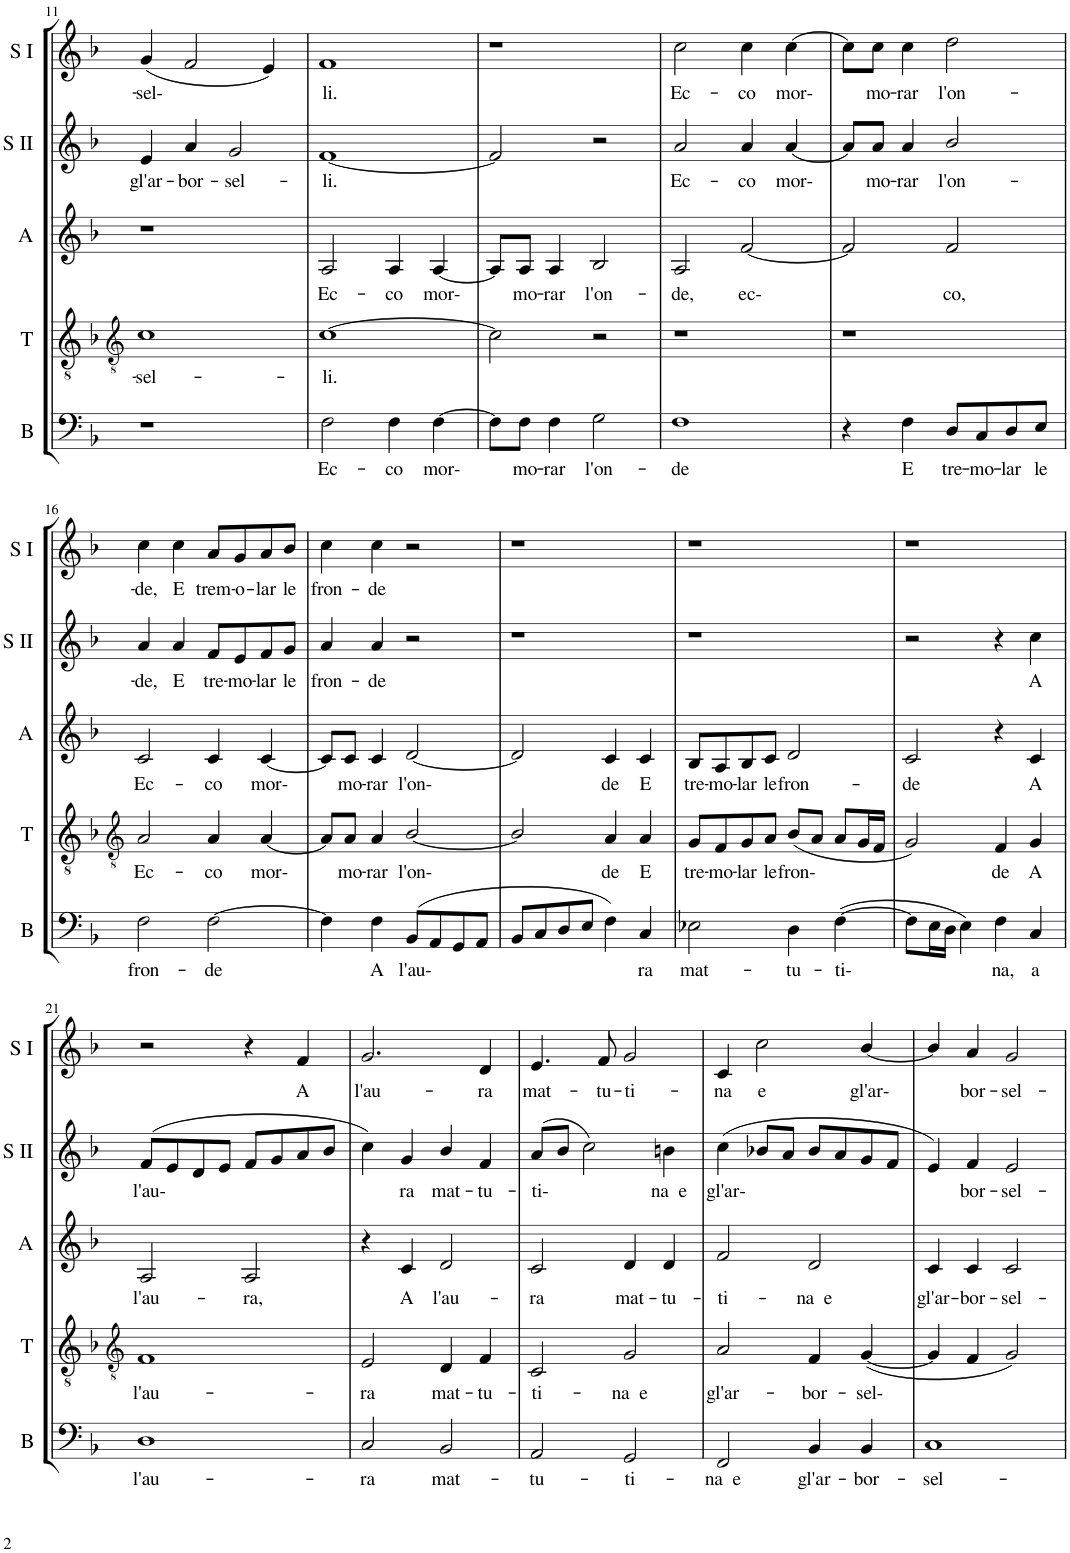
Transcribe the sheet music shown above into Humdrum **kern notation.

**kern	**text	**kern	**text	**kern	**text	**kern	**text	**kern	**text
*part5	*part5	*part4	*part4	*part3	*part3	*part2	*part2	*part1	*part1
*staff5	*staff5	*staff4	*staff4	*staff3	*staff3	*staff2	*staff2	*staff1	*staff1
*I"Bass	*	*I"Tenor	*	*I"Alto	*	*I"Soprano II	*	*I"Soprano I	*
*I'B	*	*I'T	*	*I'A	*	*I'S II	*	*I'S I	*
!!LO:PB:g=z
*clefF4	*	*clefGv2	*	*clefG2	*	*clefG2	*	*clefG2	*
*k[b-]	*	*k[b-]	*	*k[b-]	*	*k[b-]	*	*k[b-]	*
*F:	*	*F:	*	*F:	*	*F:	*	*F:	*
*M2/2	*	*M2/2	*	*M2/2	*	*M2/2	*	*M2/2	*
*met(c|)	*	*met(c|)	*	*met(c|)	*	*met(c|)	*	*met(c|)	*
=11	=11	=11	=11	=11	=11	=11	=11	=11	=11
!	!	!	!LO:LY:b	!	!	!	!LO:LY:b	!	!LO:LY:b
1r	.	1c	-sel-	1r	.	4e/	gl'ar-	(4g/	-sel-
!	!	!	!	!	!	!	!LO:LY:b	!	!
.	.	.	.	.	.	4a/	-bor-	2f/	.
!	!	!	!	!	!	!	!LO:LY:b	!	!
.	.	.	.	.	.	2g/	-sel-	.	.
.	.	.	.	.	.	.	.	4e/)	.
=12	=12	=12	=12	=12	=12	=12	=12	=12	=12
!	!LO:LY:b	!	!LO:LY:b	!	!LO:LY:b	!	!LO:LY:b	!	!LO:LY:b
2F\	Ec-	[1c	-li.	2A/	Ec-	[1f	-li.	1f	li.
!	!LO:LY:b	!	!	!	!LO:LY:b	!	!	!	!
4F\	-co	.	.	4A/	-co	.	.	.	.
!	!LO:LY:b	!	!	!	!LO:LY:b	!	!	!	!
[4F\	mor-	.	.	[4A/	mor-	.	.	.	.
=13	=13	=13	=13	=13	=13	=13	=13	=13	=13
8F\L]	.	2c\]	.	8A/L]	.	2f/]	.	1r	.
!	!LO:LY:b	!	!	!	!LO:LY:b	!	!	!	!
8F\J	mo-	.	.	8A/J	mo-	.	.	.	.
!	!LO:LY:b	!	!	!	!LO:LY:b	!	!	!	!
4F\	-rar	.	.	4A/	-rar	.	.	.	.
!	!LO:LY:b	!	!	!	!LO:LY:b	!	!	!	!
2G\	l'on-	2r	.	2B-/	l'on-	2r	.	.	.
=14	=14	=14	=14	=14	=14	=14	=14	=14	=14
!	!LO:LY:b	!	!	!	!LO:LY:b	!	!LO:LY:b	!	!LO:LY:b
1F	-de	1r	.	2A/	-de,	2a/	Ec-	2cc\	Ec-
!	!	!	!	!	!LO:LY:b	!	!LO:LY:b	!	!LO:LY:b
.	.	.	.	[2f/	ec-	4a/	-co	4cc\	-co
!	!	!	!	!	!	!	!LO:LY:b	!	!LO:LY:b
.	.	.	.	.	.	[4a/	mor-	[4cc\	mor-
=15	=15	=15	=15	=15	=15	=15	=15	=15	=15
4r	.	1r	.	2f/]	.	8a/L]	.	8cc\L]	.
!	!	!	!	!	!	!	!LO:LY:b	!	!LO:LY:b
.	.	.	.	.	.	8a/J	mo-	8cc\J	mo-
!	!LO:LY:b	!	!	!	!	!	!LO:LY:b	!	!LO:LY:b
4F\	E	.	.	.	.	4a/	-rar	4cc\	-rar
!	!LO:LY:b	!	!	!	!LO:LY:b	!	!LO:LY:b	!	!LO:LY:b
8D/L	tre-	.	.	2f/	co,	2b-/	l'on-	2dd\	l'on-
!	!LO:LY:b	!	!	!	!	!	!	!	!
8C/	-mo-	.	.	.	.	.	.	.	.
!	!LO:LY:b	!	!	!	!	!	!	!	!
8D/	-lar	.	.	.	.	.	.	.	.
!	!LO:LY:b	!	!	!	!	!	!	!	!
8E/J	le	.	.	.	.	.	.	.	.
!!LO:LB:g=z
=16	=16	=16	=16	=16	=16	=16	=16	=16	=16
*	*	*clefGv2	*	*	*	*	*	*	*
!	!LO:LY:b	!	!LO:LY:b	!	!LO:LY:b	!	!LO:LY:b	!	!LO:LY:b
2F\	fron-	2A/	Ec-	2c/	Ec-	4a/	-de,	4cc\	-de,
!	!	!	!	!	!	!	!LO:LY:b	!	!LO:LY:b
.	.	.	.	.	.	4a/	E	4cc\	E
!	!LO:LY:b	!	!LO:LY:b	!	!LO:LY:b	!	!LO:LY:b	!	!LO:LY:b
[2F\	-de	4A/	-co	4c/	-co	8f/L	tre-	8a/L	trem-
!	!	!	!	!	!	!	!LO:LY:b	!	!LO:LY:b
.	.	.	.	.	.	8e/	-mo-	8g/	-o-
!	!	!	!LO:LY:b	!	!LO:LY:b	!	!LO:LY:b	!	!LO:LY:b
.	.	[4A/	mor-	[4c/	mor-	8f/	-lar	8a/	-lar
!	!	!	!	!	!	!	!LO:LY:b	!	!LO:LY:b
.	.	.	.	.	.	8g/J	le	8b-/J	le
=17	=17	=17	=17	=17	=17	=17	=17	=17	=17
!	!	!	!	!	!	!	!LO:LY:b	!	!LO:LY:b
4F\]	.	8A/L]	.	8c/L]	.	4a/	fron-	4cc\	fron-
!	!	!	!LO:LY:b	!	!LO:LY:b	!	!	!	!
.	.	8A/J	mo-	8c/J	mo-	.	.	.	.
!	!LO:LY:b	!	!LO:LY:b	!	!LO:LY:b	!	!LO:LY:b	!	!LO:LY:b
4F\	A	4A/	-rar	4c/	-rar	4a/	-de	4cc\	-de
!	!LO:LY:b	!	!LO:LY:b	!	!LO:LY:b	!	!	!	!
(8BB-/L	l'au-	[2B-/	l'on-	[2d/	l'on-	2r	.	2r	.
8AA/	.	.	.	.	.	.	.	.	.
8GG/	.	.	.	.	.	.	.	.	.
8AA/J	.	.	.	.	.	.	.	.	.
=18	=18	=18	=18	=18	=18	=18	=18	=18	=18
8BB-/L	.	2B-/]	.	2d/]	.	1r	.	1r	.
8C/	.	.	.	.	.	.	.	.	.
8D/	.	.	.	.	.	.	.	.	.
8E/J	.	.	.	.	.	.	.	.	.
!	!	!	!LO:LY:b	!	!LO:LY:b	!	!	!	!
4F\)	.	4A/	de	4c/	de	.	.	.	.
!	!LO:LY:b	!	!LO:LY:b	!	!LO:LY:b	!	!	!	!
4C/	ra	4A/	E	4c/	E	.	.	.	.
=19	=19	=19	=19	=19	=19	=19	=19	=19	=19
!	!LO:LY:b	!	!LO:LY:b	!	!LO:LY:b	!	!	!	!
2E-X\	mat-	8G/L	tre-	8B-/L	tre-	1r	.	1r	.
!	!	!	!LO:LY:b	!	!LO:LY:b	!	!	!	!
.	.	8F/	-mo-	8A/	-mo-	.	.	.	.
!	!	!	!LO:LY:b	!	!LO:LY:b	!	!	!	!
.	.	8G/	-lar	8B-/	-lar	.	.	.	.
!	!	!	!LO:LY:b	!	!LO:LY:b	!	!	!	!
.	.	8A/J	le	8c/J	le	.	.	.	.
!	!LO:LY:b	!	!LO:LY:b	!	!LO:LY:b	!	!	!	!
4D\	-tu-	(8B-/L	fron-	2d/	fron-	.	.	.	.
.	.	8A/J	.	.	.	.	.	.	.
!	!LO:LY:b	!	!	!	!	!	!	!	!
([4F\	-ti-	8A/L	.	.	.	.	.	.	.
.	.	16G/L	.	.	.	.	.	.	.
.	.	16F/JJ	.	.	.	.	.	.	.
=20	=20	=20	=20	=20	=20	=20	=20	=20	=20
!	!	!	!	!	!LO:LY:b	!	!	!	!
8F\L]	.	2G/)	.	2c/	-de	2r	.	1r	.
16E\L	.	.	.	.	.	.	.	.	.
16D\JJ	.	.	.	.	.	.	.	.	.
4E\)	.	.	.	.	.	.	.	.	.
!	!LO:LY:b	!	!LO:LY:b	!	!	!	!	!	!
4F\	na,	4F/	de	4r	.	4r	.	.	.
!	!LO:LY:b	!	!LO:LY:b	!	!LO:LY:b	!	!LO:LY:b	!	!
4C/	a	4G/	A	4c/	A	4cc\	A	.	.
!!LO:LB:g=z
=21	=21	=21	=21	=21	=21	=21	=21	=21	=21
*	*	*clefGv2	*	*	*	*	*	*	*
!	!LO:LY:b	!	!LO:LY:b	!	!LO:LY:b	!	!LO:LY:b	!	!
1D	l'au-	1F	l'au-	2A/	l'au-	(8f/L	l'au-	2r	.
.	.	.	.	.	.	8e/	.	.	.
.	.	.	.	.	.	8d/	.	.	.
.	.	.	.	.	.	8e/J	.	.	.
!	!	!	!	!	!LO:LY:b	!	!	!	!
.	.	.	.	2A/	-ra,	8f/L	.	4r	.
.	.	.	.	.	.	8g/	.	.	.
!	!	!	!	!	!	!	!	!	!LO:LY:b
.	.	.	.	.	.	8a/	.	4f/	A
.	.	.	.	.	.	8b-/J	.	.	.
=22	=22	=22	=22	=22	=22	=22	=22	=22	=22
!	!LO:LY:b	!	!LO:LY:b	!	!	!	!	!	!LO:LY:b
2C/	-ra	2E/	-ra	4r	.	4cc\)	.	2.g/	l'au-
!	!	!	!	!	!LO:LY:b	!	!LO:LY:b	!	!
.	.	.	.	4c/	A	4g/	ra	.	.
!	!LO:LY:b	!	!LO:LY:b	!	!LO:LY:b	!	!LO:LY:b	!	!
2BB-/	mat-	4D/	mat-	2d/	l'au-	4b-/	mat-	.	.
!	!	!	!LO:LY:b	!	!	!	!LO:LY:b	!	!LO:LY:b
.	.	4F/	-tu-	.	.	4f/	-tu-	4d/	-ra
=23	=23	=23	=23	=23	=23	=23	=23	=23	=23
!	!LO:LY:b	!	!LO:LY:b	!	!LO:LY:b	!	!LO:LY:b	!	!LO:LY:b
2AA/	-tu-	2C/	-ti-	2c/	-ra	(8a/L	-ti-	4.e/	mat-
.	.	.	.	.	.	8b-/J	.	.	.
.	.	.	.	.	.	2cc\)	.	.	.
!	!	!	!	!	!	!	!	!	!LO:LY:b
.	.	.	.	.	.	.	.	8f/	-tu-
!	!LO:LY:b	!	!LO:LY:b	!	!LO:LY:b	!	!	!	!LO:LY:b
2GG/	-ti-	2G/	-na e	4d/	mat-	.	.	2g/	-ti-
!	!	!	!	!	!LO:LY:b	!	!LO:LY:b	!	!
.	.	.	.	4d/	-tu-	4bn\	na e	.	.
=24	=24	=24	=24	=24	=24	=24	=24	=24	=24
!	!LO:LY:b	!	!LO:LY:b	!	!LO:LY:b	!	!LO:LY:b	!	!LO:LY:b
2FF/	-na e	2A/	gl'ar-	2f/	-ti-	(4cc\	gl'ar-	4c/	-na
!	!	!	!	!	!	!	!	!	!LO:LY:b
.	.	.	.	.	.	8b-X/L	.	2cc\	e
.	.	.	.	.	.	8a/J	.	.	.
!	!LO:LY:b	!	!LO:LY:b	!	!LO:LY:b	!	!	!	!
4BB-/	gl'ar-	4F/	-bor-	2d/	-na e	8b-/L	.	.	.
.	.	.	.	.	.	8a/	.	.	.
!	!LO:LY:b	!	!LO:LY:b	!	!	!	!	!	!LO:LY:b
4BB-/	-bor-	([4G/	-sel-	.	.	8g/	.	[4b-/	gl'ar-
.	.	.	.	.	.	8f/J	.	.	.
=25	=25	=25	=25	=25	=25	=25	=25	=25	=25
!	!LO:LY:b	!	!	!	!LO:LY:b	!	!	!	!
1C	-sel-	4G/]	.	4c/	gl'ar-	4e/)	.	4b-/]	.
!	!	!	!	!	!LO:LY:b	!	!LO:LY:b	!	!LO:LY:b
.	.	4F/	.	4c/	-bor-	4f/	bor-	4a/	bor-
!	!	!	!	!	!LO:LY:b	!	!LO:LY:b	!	!LO:LY:b
.	.	2G/)	.	2c/	-sel-	2e/	-sel-	2g/	-sel-
=	=	=	=	=	=	=	=	=	=
*-	*-	*-	*-	*-	*-	*-	*-	*-	*-
